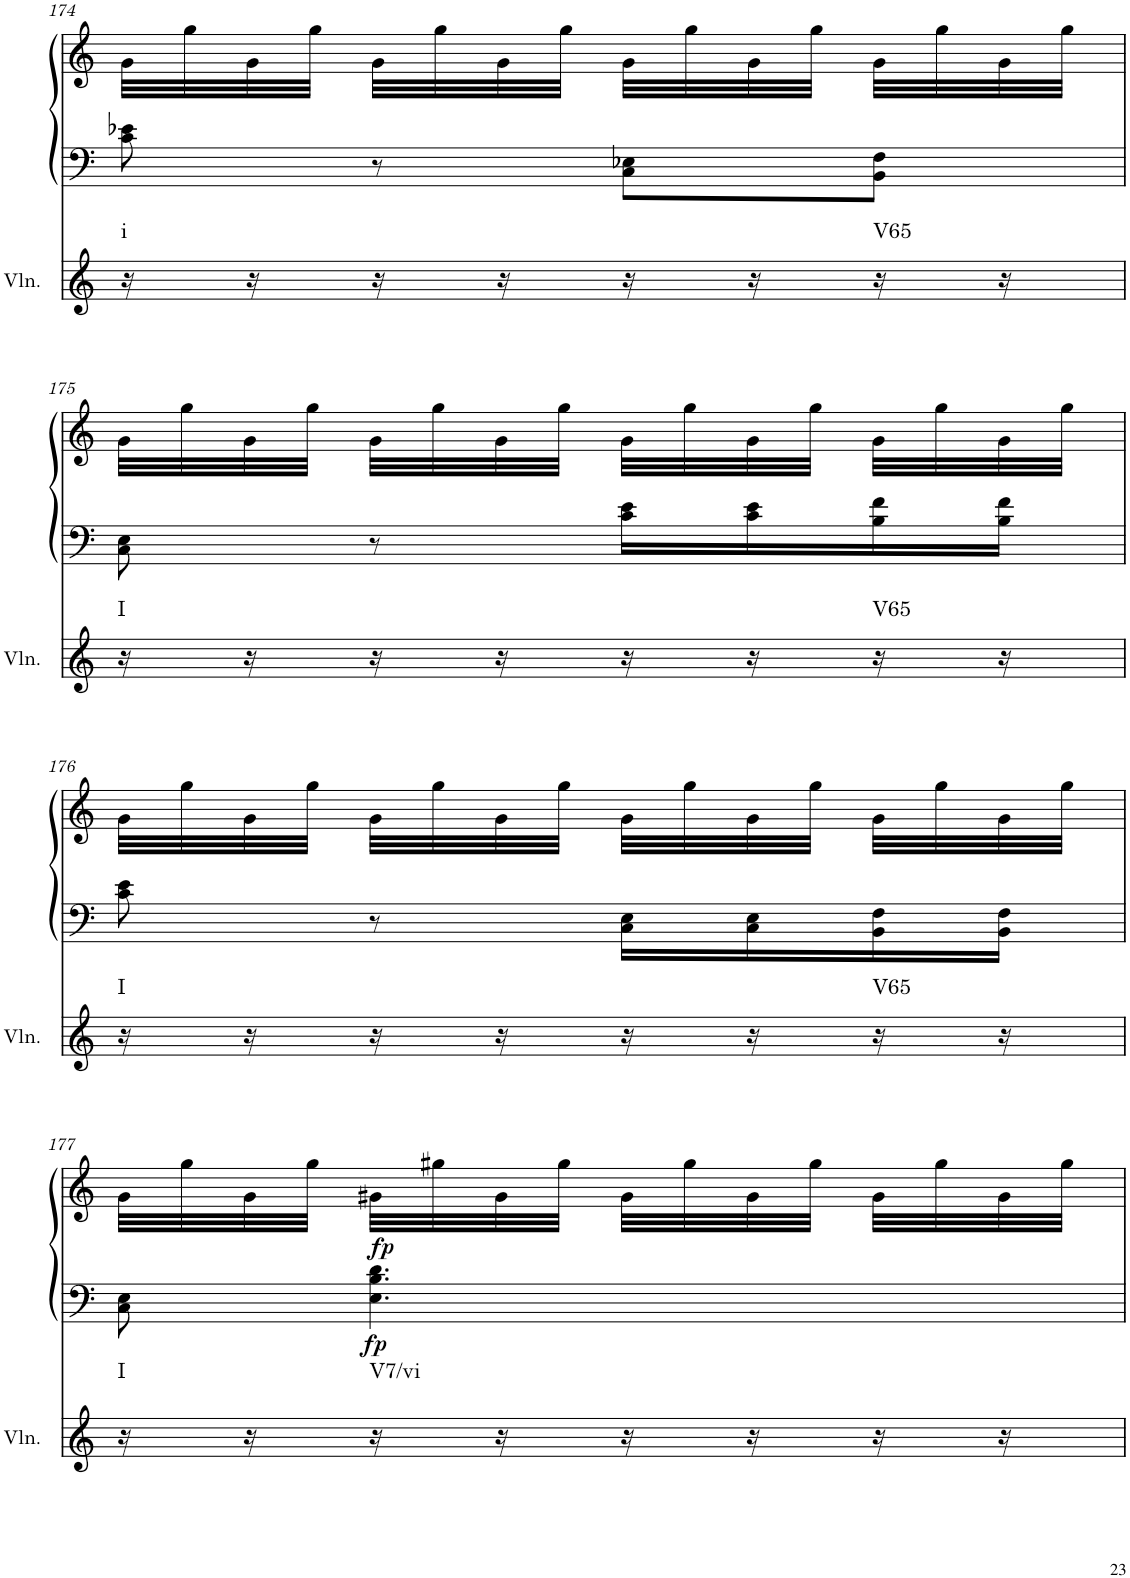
**kern	**harte	**kern	**kern	**dynam
*part2	*part2	*part1	*part1	*part1
*staff3	*	*staff2	*staff1	*staff1/2
*I"Violin	*	*I"Klavier linke Hand	*	*
*I'Vln.	*	*	*	*
!!LO:PB:g=z
*clefG2	*	*clefF4	*clefG2	*
*k[]	*	*k[]	*k[]	*
*M2/4	*	*M2/4	*M2/4	*
=174	=174	=174	=174	=174
!	!LO:H:kt=i	!	!	!
16r	N	8c\ 8e-X\	32g\LLL	.
.	.	.	32gg\	.
16r	.	.	32g\	.
.	.	.	32gg\JJJ	.
16r	.	8r	32g\LLL	.
.	.	.	32gg\	.
16r	.	.	32g\	.
.	.	.	32gg\JJJ	.
16r	.	8C\ 8E-X\L	32g\LLL	.
.	.	.	32gg\	.
16r	.	.	32g\	.
.	.	.	32gg\JJJ	.
!	!LO:H:kt=V65	!	!	!
16r	N	8BB\ 8F\J	32g\LLL	.
.	.	.	32gg\	.
16r	.	.	32g\	.
.	.	.	32gg\JJJ	.
!!LO:LB:g=z
=175	=175	=175	=175	=175
!	!LO:H:kt=I	!	!	!
16r	N	8C\ 8E\	32g\LLL	.
.	.	.	32gg\	.
16r	.	.	32g\	.
.	.	.	32gg\JJJ	.
16r	.	8r	32g\LLL	.
.	.	.	32gg\	.
16r	.	.	32g\	.
.	.	.	32gg\JJJ	.
16r	.	16c\ 16e\LL	32g\LLL	.
.	.	.	32gg\	.
16r	.	16c\ 16e\	32g\	.
.	.	.	32gg\JJJ	.
!	!LO:H:kt=V65	!	!	!
16r	N	16B\ 16f\	32g\LLL	.
.	.	.	32gg\	.
16r	.	16B\ 16f\JJ	32g\	.
.	.	.	32gg\JJJ	.
!!LO:LB:g=z
=176	=176	=176	=176	=176
!	!LO:H:kt=I	!	!	!
16r	N	8c\ 8e\	32g\LLL	.
.	.	.	32gg\	.
16r	.	.	32g\	.
.	.	.	32gg\JJJ	.
16r	.	8r	32g\LLL	.
.	.	.	32gg\	.
16r	.	.	32g\	.
.	.	.	32gg\JJJ	.
16r	.	16C\ 16E\LL	32g\LLL	.
.	.	.	32gg\	.
16r	.	16C\ 16E\	32g\	.
.	.	.	32gg\JJJ	.
!	!LO:H:kt=V65	!	!	!
16r	N	16BB\ 16F\	32g\LLL	.
.	.	.	32gg\	.
16r	.	16BB\ 16F\JJ	32g\	.
.	.	.	32gg\JJJ	.
!!LO:LB:g=z
=177	=177	=177	=177	=177
!	!LO:H:kt=I	!	!	!
16r	N	8C\ 8E\	32g\LLL	.
.	.	.	32gg\	.
16r	.	.	32g\	.
.	.	.	32gg\JJJ	.
!	!	!	!	!LO:DY:a=2
!	!LO:H:kt=V7/vi	!	!	!LO:DY:n=1:b=2
16r	N	4.E\ 4.B\ 4.d\	32g#X\LLL	fp fp
.	.	.	32gg#X\	.
16r	.	.	32g#\	.
.	.	.	32gg#\JJJ	.
16r	.	.	32g#\LLL	.
.	.	.	32gg#\	.
16r	.	.	32g#\	.
.	.	.	32gg#\JJJ	.
16r	.	.	32g#\LLL	.
.	.	.	32gg#\	.
16r	.	.	32g#\	.
.	.	.	32gg#\JJJ	.
=	=	=	=	=
*-	*-	*-	*-	*-
